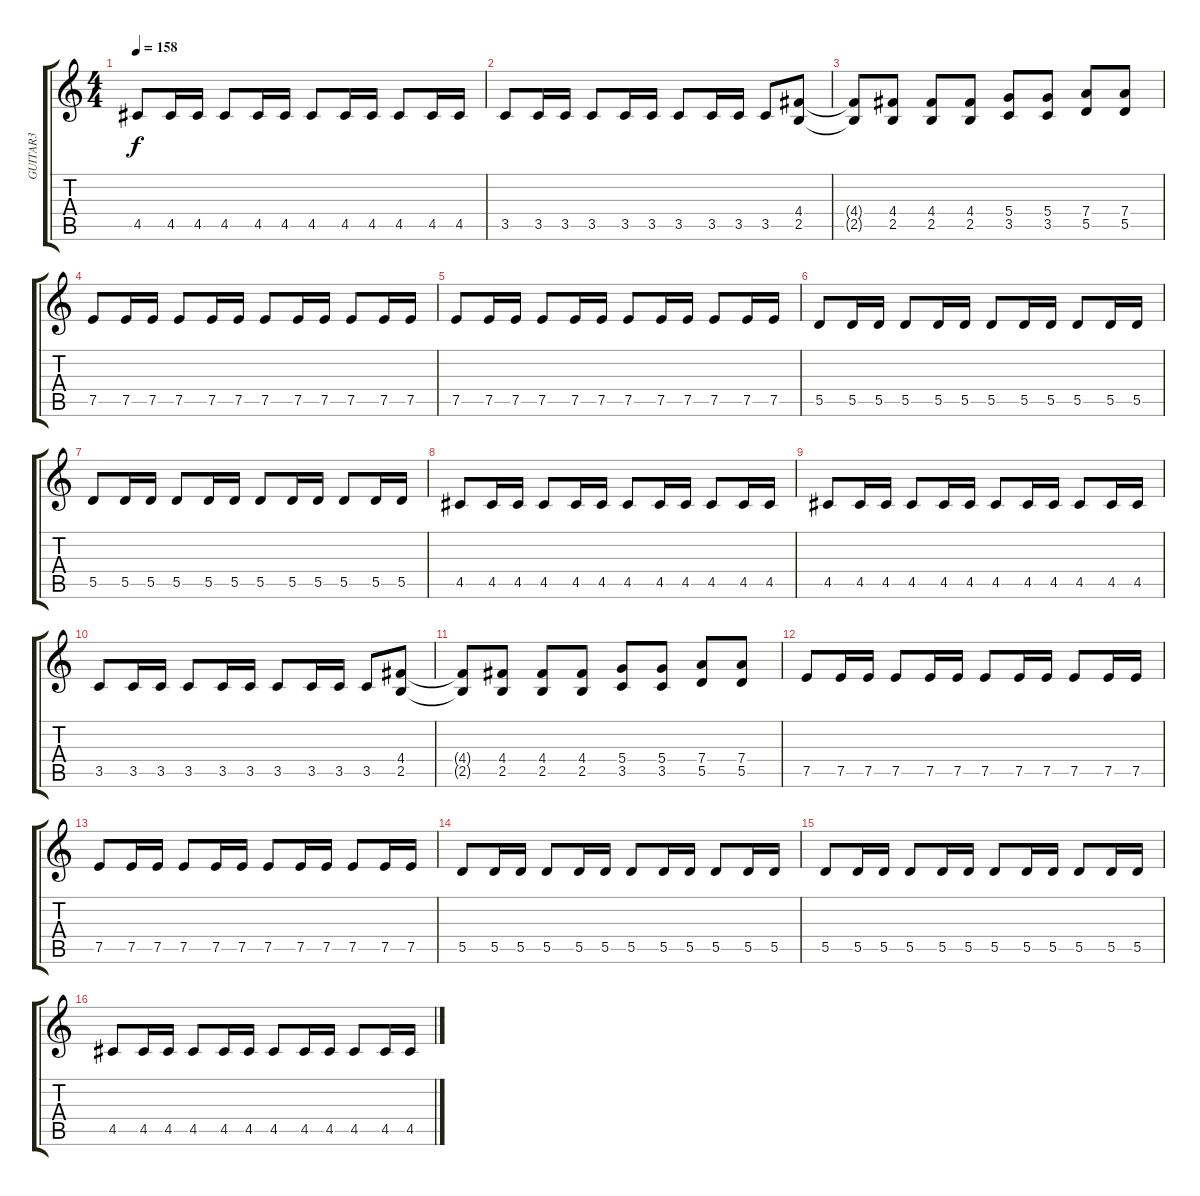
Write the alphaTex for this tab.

\track ("GUITAR3" "GUITAR3") {instrument distortionguitar}
\staff {score tabs}
\tuning (E4 B3 G3 D3 A2 E2) {hide}
\ts (4 4)
\tempo 158
\clef g2
\ks c
4.5.8{dy f} 4.5.16 4.5.16 4.5.8 4.5.16 4.5.16 4.5.8 4.5.16 4.5.16 4.5.8 4.5.16 4.5.16 |
3.5.8 3.5.16 3.5.16 3.5.8 3.5.16 3.5.16 3.5.8 3.5.16 3.5.16 3.5.8 (4.4 2.5).8 |
(4.4{t} 2.5{t}).8 (4.4 2.5).8 (4.4 2.5).8 (4.4 2.5).8 (5.4 3.5).8 (5.4 3.5).8 (7.4 5.5).8 (7.4 5.5).8 |
7.5.8 7.5.16 7.5.16 7.5.8 7.5.16 7.5.16 7.5.8 7.5.16 7.5.16 7.5.8 7.5.16 7.5.16 |
7.5.8 7.5.16 7.5.16 7.5.8 7.5.16 7.5.16 7.5.8 7.5.16 7.5.16 7.5.8 7.5.16 7.5.16 |
5.5.8 5.5.16 5.5.16 5.5.8 5.5.16 5.5.16 5.5.8 5.5.16 5.5.16 5.5.8 5.5.16 5.5.16 |
5.5.8 5.5.16 5.5.16 5.5.8 5.5.16 5.5.16 5.5.8 5.5.16 5.5.16 5.5.8 5.5.16 5.5.16 |
4.5.8 4.5.16 4.5.16 4.5.8 4.5.16 4.5.16 4.5.8 4.5.16 4.5.16 4.5.8 4.5.16 4.5.16 |
4.5.8 4.5.16 4.5.16 4.5.8 4.5.16 4.5.16 4.5.8 4.5.16 4.5.16 4.5.8 4.5.16 4.5.16 |
3.5.8 3.5.16 3.5.16 3.5.8 3.5.16 3.5.16 3.5.8 3.5.16 3.5.16 3.5.8 (4.4 2.5).8 |
(4.4{t} 2.5{t}).8 (4.4 2.5).8 (4.4 2.5).8 (4.4 2.5).8 (5.4 3.5).8 (5.4 3.5).8 (7.4 5.5).8 (7.4 5.5).8 |
7.5.8 7.5.16 7.5.16 7.5.8 7.5.16 7.5.16 7.5.8 7.5.16 7.5.16 7.5.8 7.5.16 7.5.16 |
7.5.8 7.5.16 7.5.16 7.5.8 7.5.16 7.5.16 7.5.8 7.5.16 7.5.16 7.5.8 7.5.16 7.5.16 |
5.5.8 5.5.16 5.5.16 5.5.8 5.5.16 5.5.16 5.5.8 5.5.16 5.5.16 5.5.8 5.5.16 5.5.16 |
5.5.8 5.5.16 5.5.16 5.5.8 5.5.16 5.5.16 5.5.8 5.5.16 5.5.16 5.5.8 5.5.16 5.5.16 |
4.5.8 4.5.16 4.5.16 4.5.8 4.5.16 4.5.16 4.5.8 4.5.16 4.5.16 4.5.8 4.5.16 4.5.16
